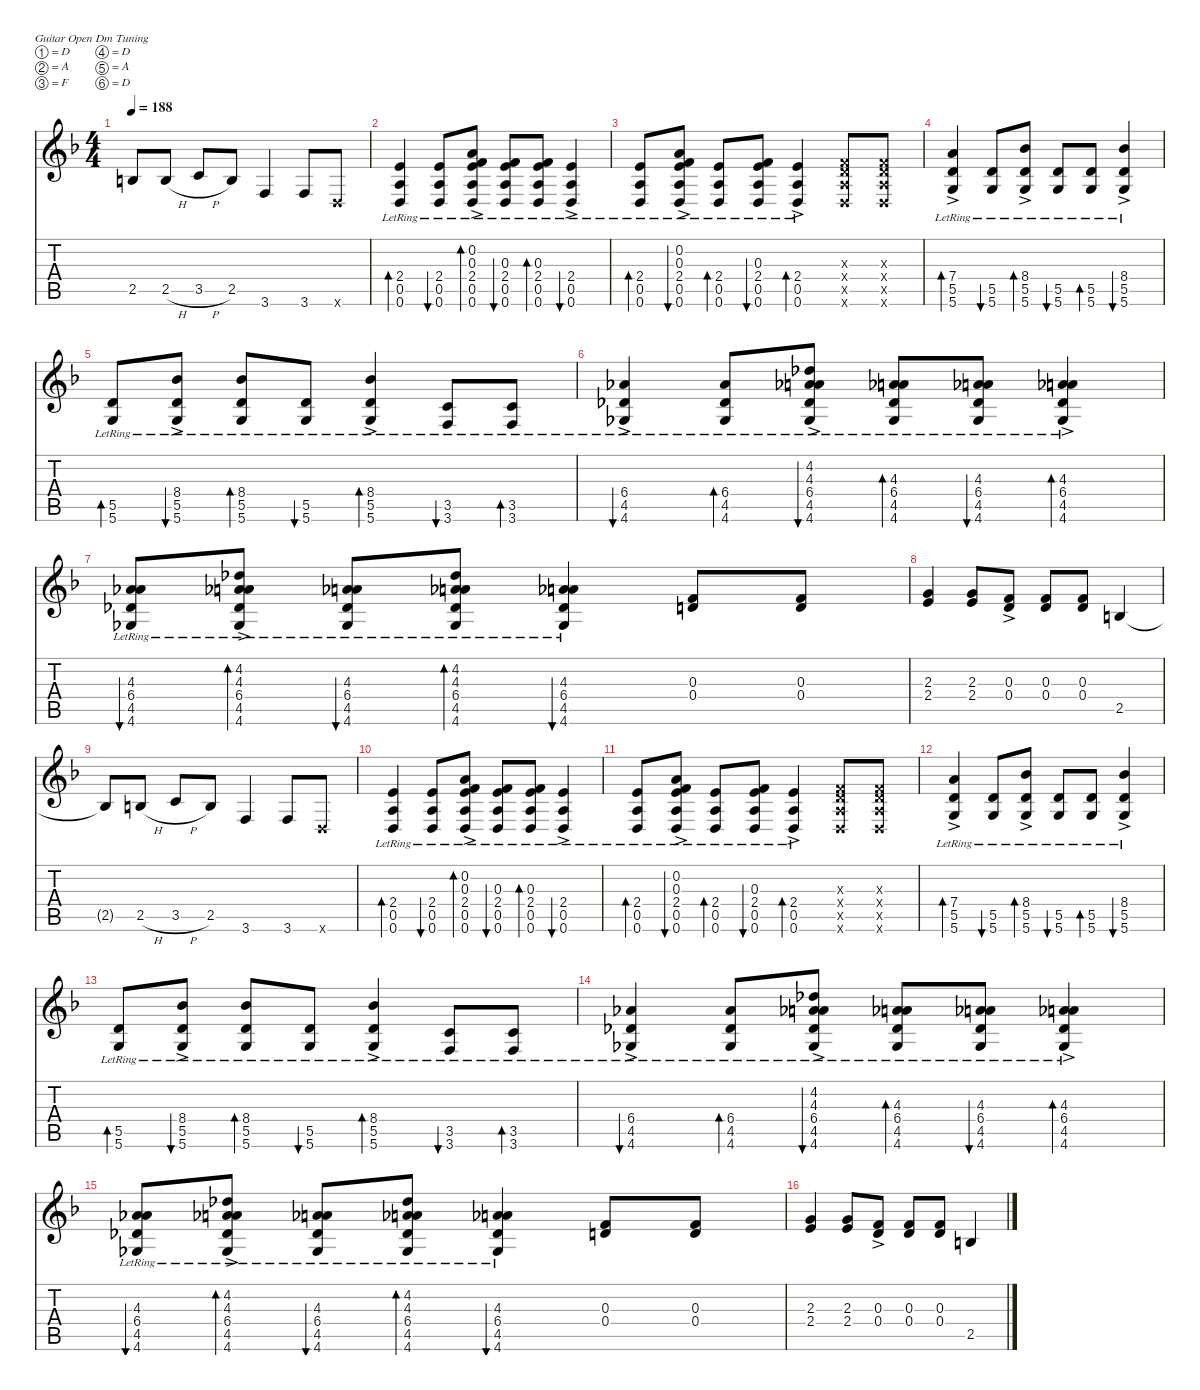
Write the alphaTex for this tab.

\defaultSystemsLayout 4
\hideDynamics
\bracketExtendMode nobrackets
\singleTrackTrackNamePolicy hidden
\multiTrackTrackNamePolicy hidden
\firstSystemTrackNameMode fullname
\firstSystemTrackNameOrientation horizontal
\otherSystemsTrackNameOrientation horizontal
\track ("Mikael Akerfeldt" "dist.guit.") {defaultSystemsLayout 4 mute instrument distortionguitar}
\staff {score tabs}
\tuning (D4 A3 F3 D3 A2 D2)
\ts (4 4)
\tempo 188
\clef g2
\ks dminor
2.5{t acc forcenatural}.8{dy mp beam Up} 2.5{h acc forcenatural}.8{beam Up} 3.5{h acc forcenatural}.8{beam Up} 2.5{acc forcenatural}.8{beam Up} 3.6{acc forcenatural}.4{beam Up} 3.6{acc forcenatural}.8{beam Up} 0.6{x acc forcenatural}.8{beam Up} |
(2.4{lr acc forcenatural} 0.5{lr acc forcenatural} 0.6{lr acc forcenatural}).4{bd 120 beam Up} (2.4{lr acc forcenatural} 0.5{lr acc forcenatural} 0.6{lr acc forcenatural}).8{bu 120 beam Up} (0.2{ac lr acc forcenatural} 0.3{ac lr acc forcenatural} 2.4{ac lr acc forcenatural} 0.5{ac lr acc forcenatural} 0.6{ac lr acc forcenatural}).8{bd 120 beam Up} (0.3{lr acc forcenatural} 2.4{lr acc forcenatural} 0.5{lr acc forcenatural} 0.6{lr acc forcenatural}).8{bu 120 beam Up} (0.3{lr acc forcenatural} 2.4{lr acc forcenatural} 0.5{lr acc forcenatural} 0.6{lr acc forcenatural}).8{bd 120 beam Up} (2.4{ac lr acc forcenatural} 0.5{ac lr acc forcenatural} 0.6{ac lr acc forcenatural}).4{bu 120 beam Up} |
(2.4{lr acc forcenatural} 0.5{lr acc forcenatural} 0.6{lr acc forcenatural}).8{bd 120 beam Up} (0.2{ac lr acc forcenatural} 0.3{ac lr acc forcenatural} 2.4{ac lr acc forcenatural} 0.5{ac lr acc forcenatural} 0.6{ac lr acc forcenatural}).8{bu 120 beam Up} (2.4{lr acc forcenatural} 0.5{lr acc forcenatural} 0.6{lr acc forcenatural}).8{bd 120 beam Up} (0.3{lr acc forcenatural} 2.4{lr acc forcenatural} 0.5{lr acc forcenatural} 0.6{lr acc forcenatural}).8{bu 120 beam Up} (2.4{ac lr acc forcenatural} 0.5{ac lr acc forcenatural} 0.6{ac lr acc forcenatural}).4{bd 120 beam Up} (0.3{x acc forcenatural} 0.4{x acc forcenatural} 0.5{x acc forcenatural} 0.6{x acc forcenatural}).8{beam Up} (0.3{x acc forcenatural} 0.4{x acc forcenatural} 0.5{x acc forcenatural} 0.6{x acc forcenatural}).8{beam Up} |
(7.4{ac lr acc forcenatural} 5.5{ac lr acc forcenatural} 5.6{ac lr acc forcenatural}).4{bd 120 beam Up} (5.5{lr acc forcenatural} 5.6{lr acc forcenatural}).8{bu 120 beam Up} (8.4{ac lr acc b} 5.5{ac lr acc forcenatural} 5.6{ac lr acc forcenatural}).8{bd 120 beam Up} (5.5{lr acc forcenatural} 5.6{lr acc forcenatural}).8{bu 120 beam Up} (5.5{lr acc forcenatural} 5.6{lr acc forcenatural}).8{bd 120 beam Up} (8.4{ac lr acc b} 5.5{ac lr acc forcenatural} 5.6{ac lr acc forcenatural}).4{bu 120 beam Up} |
(5.5{lr acc forcenatural} 5.6{lr acc forcenatural}).8{bd 120 beam Up} (8.4{ac lr acc b} 5.5{ac lr acc forcenatural} 5.6{ac lr acc forcenatural}).8{bu 120 beam Up} (8.4{lr acc b} 5.5{lr acc forcenatural} 5.6{lr acc forcenatural}).8{bd 120 beam Up} (5.5{lr acc forcenatural} 5.6{lr acc forcenatural}).8{bu 120 beam Up} (8.4{ac lr acc b} 5.5{ac lr acc forcenatural} 5.6{ac lr acc forcenatural}).4{bd 120 beam Up} (3.5{lr acc forcenatural} 3.6{lr acc forcenatural}).8{bu 120 beam Up} (3.5{lr acc forcenatural} 3.6{lr acc forcenatural}).8{bd 120 beam Up} |
(6.4{ac lr acc b} 4.5{ac lr acc b} 4.6{ac lr acc b}).4{bu 120 beam Up} (6.4{lr acc b} 4.5{lr acc b} 4.6{lr acc b}).8{bd 120 beam Up} (4.2{ac lr acc b} 4.3{ac lr acc forcenatural} 6.4{ac lr acc b} 4.5{ac lr acc b} 4.6{ac lr acc b}).8{bu 120 beam Up} (4.3{lr acc forcenatural} 6.4{lr acc b} 4.5{lr acc b} 4.6{lr acc b}).8{bd 120 beam Up} (4.3{lr acc forcenatural} 6.4{lr acc b} 4.5{lr acc b} 4.6{lr acc b}).8{bu 120 beam Up} (4.3{ac lr acc forcenatural} 6.4{ac lr acc b} 4.5{ac lr acc b} 4.6{ac lr acc b}).4{bd 120 beam Up} |
(4.3{lr acc forcenatural} 6.4{lr acc b} 4.5{lr acc b} 4.6{lr acc b}).8{bu 120 beam Up} (4.2{ac lr acc b} 4.3{ac lr acc forcenatural} 6.4{ac lr acc b} 4.5{ac lr acc b} 4.6{ac lr acc b}).8{bd 120 beam Up} (4.3{lr acc forcenatural} 6.4{lr acc b} 4.5{lr acc b} 4.6{lr acc b}).8{bu 120 beam Up} (4.2{lr acc b} 4.3{lr acc forcenatural} 6.4{lr acc b} 4.5{lr acc b} 4.6{lr acc b}).8{bd 120 beam Up} (4.3{lr acc forcenatural} 6.4{lr acc b} 4.5{lr acc b} 4.6{lr acc b}).4{bu 120 beam Up} (0.3{acc forcenatural} 0.4{acc forcenatural}).8{beam Up} (0.3{acc forcenatural} 0.4{acc forcenatural}).8{beam Up} |
(2.3{acc forcenatural} 2.4{acc forcenatural}).4{beam Up} (2.3{acc forcenatural} 2.4{acc forcenatural}).8{beam Up} (0.3{ac acc forcenatural} 0.4{ac acc forcenatural}).8{beam Up} (0.3{acc forcenatural} 0.4{acc forcenatural}).8{beam Up} (0.3{acc forcenatural} 0.4{acc forcenatural}).8{beam Up} 2.5{acc forcenatural}.4{beam Up} |
2.5{t acc forcenatural}.8{beam Up} 2.5{h acc forcenatural}.8{beam Up} 3.5{h acc forcenatural}.8{beam Up} 2.5{acc forcenatural}.8{beam Up} 3.6{acc forcenatural}.4{beam Up} 3.6{acc forcenatural}.8{beam Up} 0.6{x acc forcenatural}.8{beam Up} |
(2.4{lr acc forcenatural} 0.5{lr acc forcenatural} 0.6{lr acc forcenatural}).4{bd 120 beam Up} (2.4{lr acc forcenatural} 0.5{lr acc forcenatural} 0.6{lr acc forcenatural}).8{bu 120 beam Up} (0.2{ac lr acc forcenatural} 0.3{ac lr acc forcenatural} 2.4{ac lr acc forcenatural} 0.5{ac lr acc forcenatural} 0.6{ac lr acc forcenatural}).8{bd 120 beam Up} (0.3{lr acc forcenatural} 2.4{lr acc forcenatural} 0.5{lr acc forcenatural} 0.6{lr acc forcenatural}).8{bu 120 beam Up} (0.3{lr acc forcenatural} 2.4{lr acc forcenatural} 0.5{lr acc forcenatural} 0.6{lr acc forcenatural}).8{bd 120 beam Up} (2.4{ac lr acc forcenatural} 0.5{ac lr acc forcenatural} 0.6{ac lr acc forcenatural}).4{bu 120 beam Up} |
(2.4{lr acc forcenatural} 0.5{lr acc forcenatural} 0.6{lr acc forcenatural}).8{bd 120 beam Up} (0.2{ac lr acc forcenatural} 0.3{ac lr acc forcenatural} 2.4{ac lr acc forcenatural} 0.5{ac lr acc forcenatural} 0.6{ac lr acc forcenatural}).8{bu 120 beam Up} (2.4{lr acc forcenatural} 0.5{lr acc forcenatural} 0.6{lr acc forcenatural}).8{bd 120 beam Up} (0.3{lr acc forcenatural} 2.4{lr acc forcenatural} 0.5{lr acc forcenatural} 0.6{lr acc forcenatural}).8{bu 120 beam Up} (2.4{ac lr acc forcenatural} 0.5{ac lr acc forcenatural} 0.6{ac lr acc forcenatural}).4{bd 120 beam Up} (0.3{x acc forcenatural} 0.4{x acc forcenatural} 0.5{x acc forcenatural} 0.6{x acc forcenatural}).8{beam Up} (0.3{x acc forcenatural} 0.4{x acc forcenatural} 0.5{x acc forcenatural} 0.6{x acc forcenatural}).8{beam Up} |
(7.4{ac lr acc forcenatural} 5.5{ac lr acc forcenatural} 5.6{ac lr acc forcenatural}).4{bd 120 beam Up} (5.5{lr acc forcenatural} 5.6{lr acc forcenatural}).8{bu 120 beam Up} (8.4{ac lr acc b} 5.5{ac lr acc forcenatural} 5.6{ac lr acc forcenatural}).8{bd 120 beam Up} (5.5{lr acc forcenatural} 5.6{lr acc forcenatural}).8{bu 120 beam Up} (5.5{lr acc forcenatural} 5.6{lr acc forcenatural}).8{bd 120 beam Up} (8.4{ac lr acc b} 5.5{ac lr acc forcenatural} 5.6{ac lr acc forcenatural}).4{bu 120 beam Up} |
(5.5{lr acc forcenatural} 5.6{lr acc forcenatural}).8{bd 120 beam Up} (8.4{ac lr acc b} 5.5{ac lr acc forcenatural} 5.6{ac lr acc forcenatural}).8{bu 120 beam Up} (8.4{lr acc b} 5.5{lr acc forcenatural} 5.6{lr acc forcenatural}).8{bd 120 beam Up} (5.5{lr acc forcenatural} 5.6{lr acc forcenatural}).8{bu 120 beam Up} (8.4{ac lr acc b} 5.5{ac lr acc forcenatural} 5.6{ac lr acc forcenatural}).4{bd 120 beam Up} (3.5{lr acc forcenatural} 3.6{lr acc forcenatural}).8{bu 120 beam Up} (3.5{lr acc forcenatural} 3.6{lr acc forcenatural}).8{bd 120 beam Up} |
(6.4{ac lr acc b} 4.5{ac lr acc b} 4.6{ac lr acc b}).4{bu 120 beam Up} (6.4{lr acc b} 4.5{lr acc b} 4.6{lr acc b}).8{bd 120 beam Up} (4.2{ac lr acc b} 4.3{ac lr acc forcenatural} 6.4{ac lr acc b} 4.5{ac lr acc b} 4.6{ac lr acc b}).8{bu 120 beam Up} (4.3{lr acc forcenatural} 6.4{lr acc b} 4.5{lr acc b} 4.6{lr acc b}).8{bd 120 beam Up} (4.3{lr acc forcenatural} 6.4{lr acc b} 4.5{lr acc b} 4.6{lr acc b}).8{bu 120 beam Up} (4.3{ac lr acc forcenatural} 6.4{ac lr acc b} 4.5{ac lr acc b} 4.6{ac lr acc b}).4{bd 120 beam Up} |
(4.3{lr acc forcenatural} 6.4{lr acc b} 4.5{lr acc b} 4.6{lr acc b}).8{bu 120 beam Up} (4.2{ac lr acc b} 4.3{ac lr acc forcenatural} 6.4{ac lr acc b} 4.5{ac lr acc b} 4.6{ac lr acc b}).8{bd 120 beam Up} (4.3{lr acc forcenatural} 6.4{lr acc b} 4.5{lr acc b} 4.6{lr acc b}).8{bu 120 beam Up} (4.2{lr acc b} 4.3{lr acc forcenatural} 6.4{lr acc b} 4.5{lr acc b} 4.6{lr acc b}).8{bd 120 beam Up} (4.3{lr acc forcenatural} 6.4{lr acc b} 4.5{lr acc b} 4.6{lr acc b}).4{bu 120 beam Up} (0.3{acc forcenatural} 0.4{acc forcenatural}).8{beam Up} (0.3{acc forcenatural} 0.4{acc forcenatural}).8{beam Up} |
(2.3{acc forcenatural} 2.4{acc forcenatural}).4{beam Up} (2.3{acc forcenatural} 2.4{acc forcenatural}).8{beam Up} (0.3{ac acc forcenatural} 0.4{ac acc forcenatural}).8{beam Up} (0.3{acc forcenatural} 0.4{acc forcenatural}).8{beam Up} (0.3{acc forcenatural} 0.4{acc forcenatural}).8{beam Up} 2.5{acc forcenatural}.4{beam Up}
